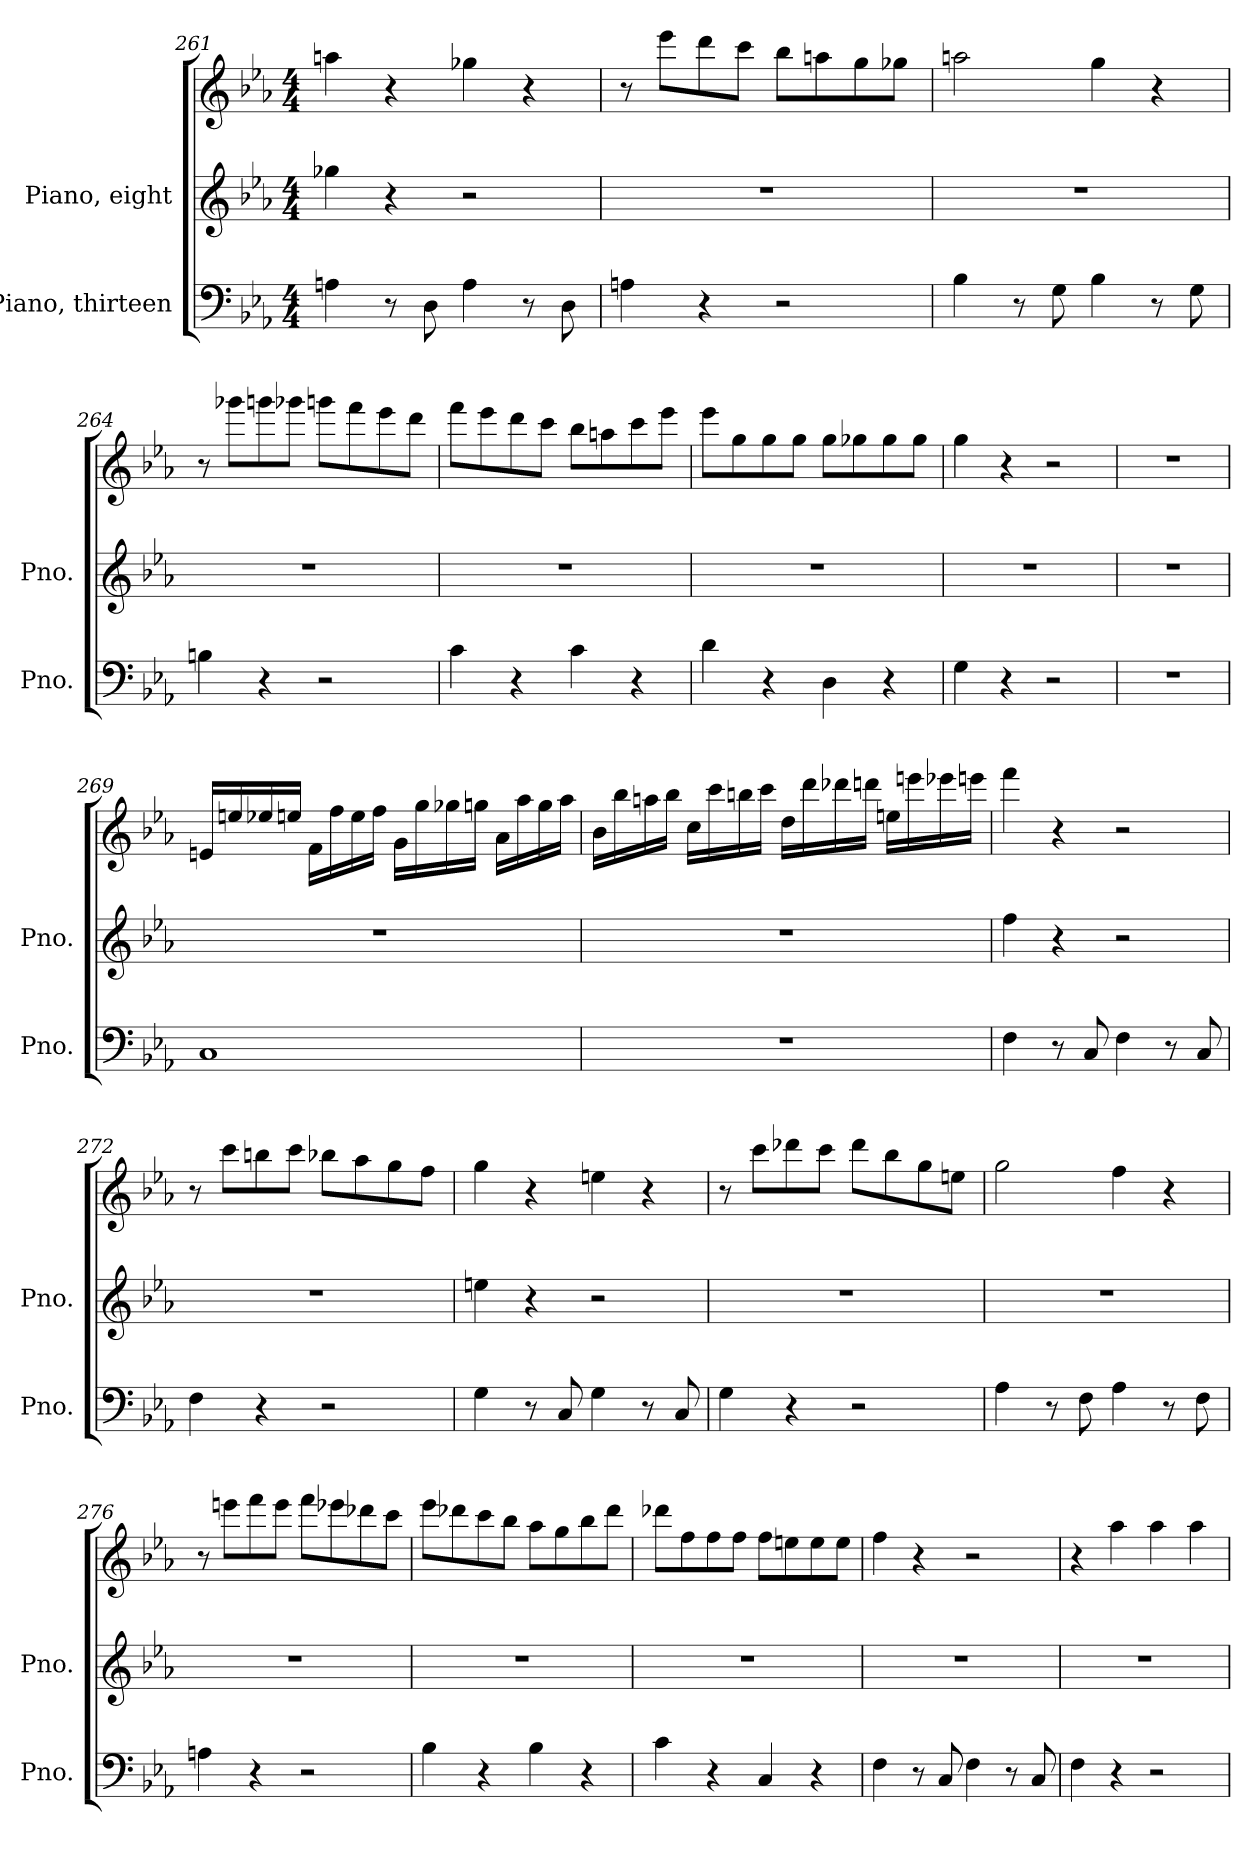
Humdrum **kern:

**kern	**kern	**kern
*part2	*part1	*part1
*staff3	*staff2	*staff1
*I"Piano, thirteen	*I"Piano, eight	*
*I'Pno.	*I'Pno.	*
!!LO:LB:g=z
*clefF4	*clefG2	*clefG2
*k[b-e-a-]	*k[b-e-a-]	*k[b-e-a-]
*M4/4	*M4/4	*M4/4
=261	=261	=261
4An\	4gg-X\	4aan\
8r	4r	4r
8D\	.	.
4A\	2r	4gg-X\
8r	.	4r
8D\	.	.
=262	=262	=262
4An\	1r	8r
.	.	8eee-\L
4r	.	8ddd\
.	.	8ccc\J
2r	.	8bb-\L
.	.	8aan\
.	.	8gg\
.	.	8gg-X\J
=263	=263	=263
4B-\	1r	2aan\
8r	.	.
8G\	.	.
4B-\	.	4gg\
8r	.	4r
8G\	.	.
=264	=264	=264
4Bn\	1r	8r
.	.	8ggg-X\L
4r	.	8gggn\
.	.	8ggg-X\J
2r	.	8gggn\L
.	.	8fff\
.	.	8eee-\
.	.	8ddd\J
!!LO:PB:g=z
=265	=265	=265
4c\	1r	8fff\L
.	.	8eee-\
4r	.	8ddd\
.	.	8ccc\J
4c\	.	8bb-\L
.	.	8aan\
4r	.	8ccc\
.	.	8eee-\J
=266	=266	=266
4d\	1r	8eee-\L
.	.	8gg\
4r	.	8gg\
.	.	8gg\J
4D\	.	8gg\L
.	.	8gg-X\
4r	.	8gg-\
.	.	8gg-\J
=267	=267	=267
4G\	1r	4gg\
4r	.	4r
2r	.	2r
=268	=268	=268
1r	1r	1r
!!LO:LB:g=z
=269	=269	=269
1C	1r	16en/LL
.	.	16een/
.	.	16ee-X/
.	.	16een/JJ
.	.	16f\LL
.	.	16ff\
.	.	16ee\
.	.	16ff\JJ
.	.	16g\LL
.	.	16gg\
.	.	16gg-X\
.	.	16ggn\JJ
.	.	16a-\LL
.	.	16aa-\
.	.	16gg\
.	.	16aa-\JJ
=270	=270	=270
1r	1r	16b-\LL
.	.	16bb-\
.	.	16aan\
.	.	16bb-\JJ
.	.	16cc\LL
.	.	16ccc\
.	.	16bbn\
.	.	16ccc\JJ
.	.	16dd\LL
.	.	16ddd\
.	.	16ddd-X\
.	.	16dddn\JJ
.	.	16een\LL
.	.	16eeen\
.	.	16eee-X\
.	.	16eeen\JJ
!!LO:LB:g=z
=271	=271	=271
4F\	4ff\	4fff\
8r	4r	4r
8C/	.	.
4F\	2r	2r
8r	.	.
8C/	.	.
=272	=272	=272
4F\	1r	8r
.	.	8ccc\L
4r	.	8bbn\
.	.	8ccc\J
2r	.	8bb-X\L
.	.	8aa-\
.	.	8gg\
.	.	8ff\J
=273	=273	=273
4G\	4een\	4gg\
8r	4r	4r
8C/	.	.
4G\	2r	4een\
8r	.	4r
8C/	.	.
=274	=274	=274
4G\	1r	8r
.	.	8ccc\L
4r	.	8ddd-X\
.	.	8ccc\J
2r	.	8ddd-\L
.	.	8bb-\
.	.	8gg\
.	.	8een\J
!!LO:LB:g=z
=275	=275	=275
4A-\	1r	2gg\
8r	.	.
8F\	.	.
4A-\	.	4ff\
8r	.	4r
8F\	.	.
=276	=276	=276
4An\	1r	8r
.	.	8eeen\L
4r	.	8fff\
.	.	8eee\J
2r	.	8fff\L
.	.	8eee-X\
.	.	8ddd-X\
.	.	8ccc\J
=277	=277	=277
4B-\	1r	8eee-\L
.	.	8ddd-X\
4r	.	8ccc\
.	.	8bb-\J
4B-\	.	8aa-\L
.	.	8gg\
4r	.	8bb-\
.	.	8ddd-\J
=278	=278	=278
4c\	1r	8ddd-X\L
.	.	8ff\
4r	.	8ff\
.	.	8ff\J
4C/	.	8ff\L
.	.	8een\
4r	.	8ee\
.	.	8ee\J
!!LO:PB:g=z
=279	=279	=279
4F\	1r	4ff\
8r	.	4r
8C/	.	.
4F\	.	2r
8r	.	.
8C/	.	.
=280	=280	=280
4F\	1r	4r
4r	.	4aa-\
2r	.	4aa-\
.	.	4aa-\
=	=	=
*-	*-	*-
